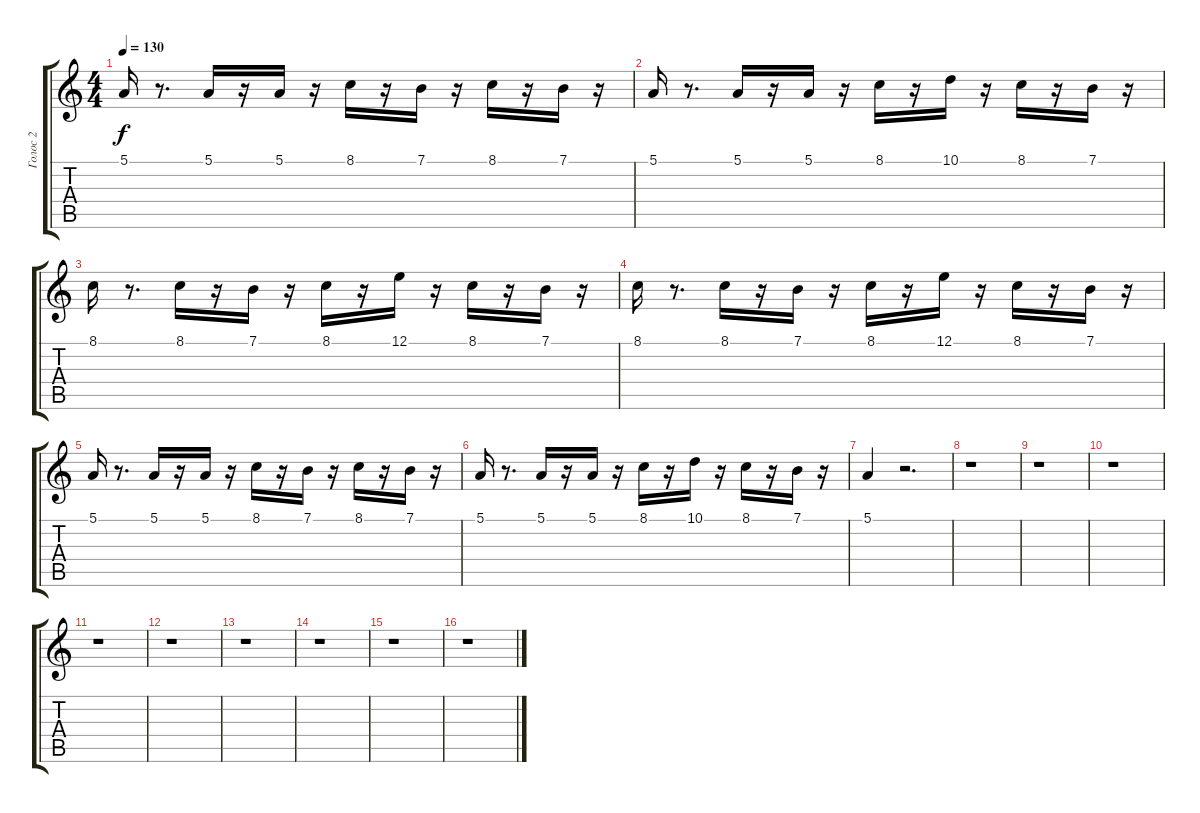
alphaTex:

\track ("Голос 2" "Голос 2") {instrument violin}
\staff {score tabs}
\tuning (E4 B3 G3 D3 A2 E2) {hide}
\ts (4 4)
\tempo 130
\clef g2
\ks c
5.1.16{dy f} r.8{d} 5.1.16 r.16 5.1.16 r.16 8.1.16 r.16 7.1.16 r.16 8.1.16 r.16 7.1.16 r.16 |
5.1.16 r.8{d} 5.1.16 r.16 5.1.16 r.16 8.1.16 r.16 10.1.16 r.16 8.1.16 r.16 7.1.16 r.16 |
8.1.16 r.8{d} 8.1.16 r.16 7.1.16 r.16 8.1.16 r.16 12.1.16 r.16 8.1.16 r.16 7.1.16 r.16 |
8.1.16 r.8{d} 8.1.16 r.16 7.1.16 r.16 8.1.16 r.16 12.1.16 r.16 8.1.16 r.16 7.1.16 r.16 |
5.1.16 r.8{d} 5.1.16 r.16 5.1.16 r.16 8.1.16 r.16 7.1.16 r.16 8.1.16 r.16 7.1.16 r.16 |
5.1.16 r.8{d} 5.1.16 r.16 5.1.16 r.16 8.1.16 r.16 10.1.16 r.16 8.1.16 r.16 7.1.16 r.16 |
5.1.4 r.2{d} |
r.1 |
r.1 |
r.1 |
r.1 |
r.1 |
r.1 |
r.1 |
r.1 |
r.1
